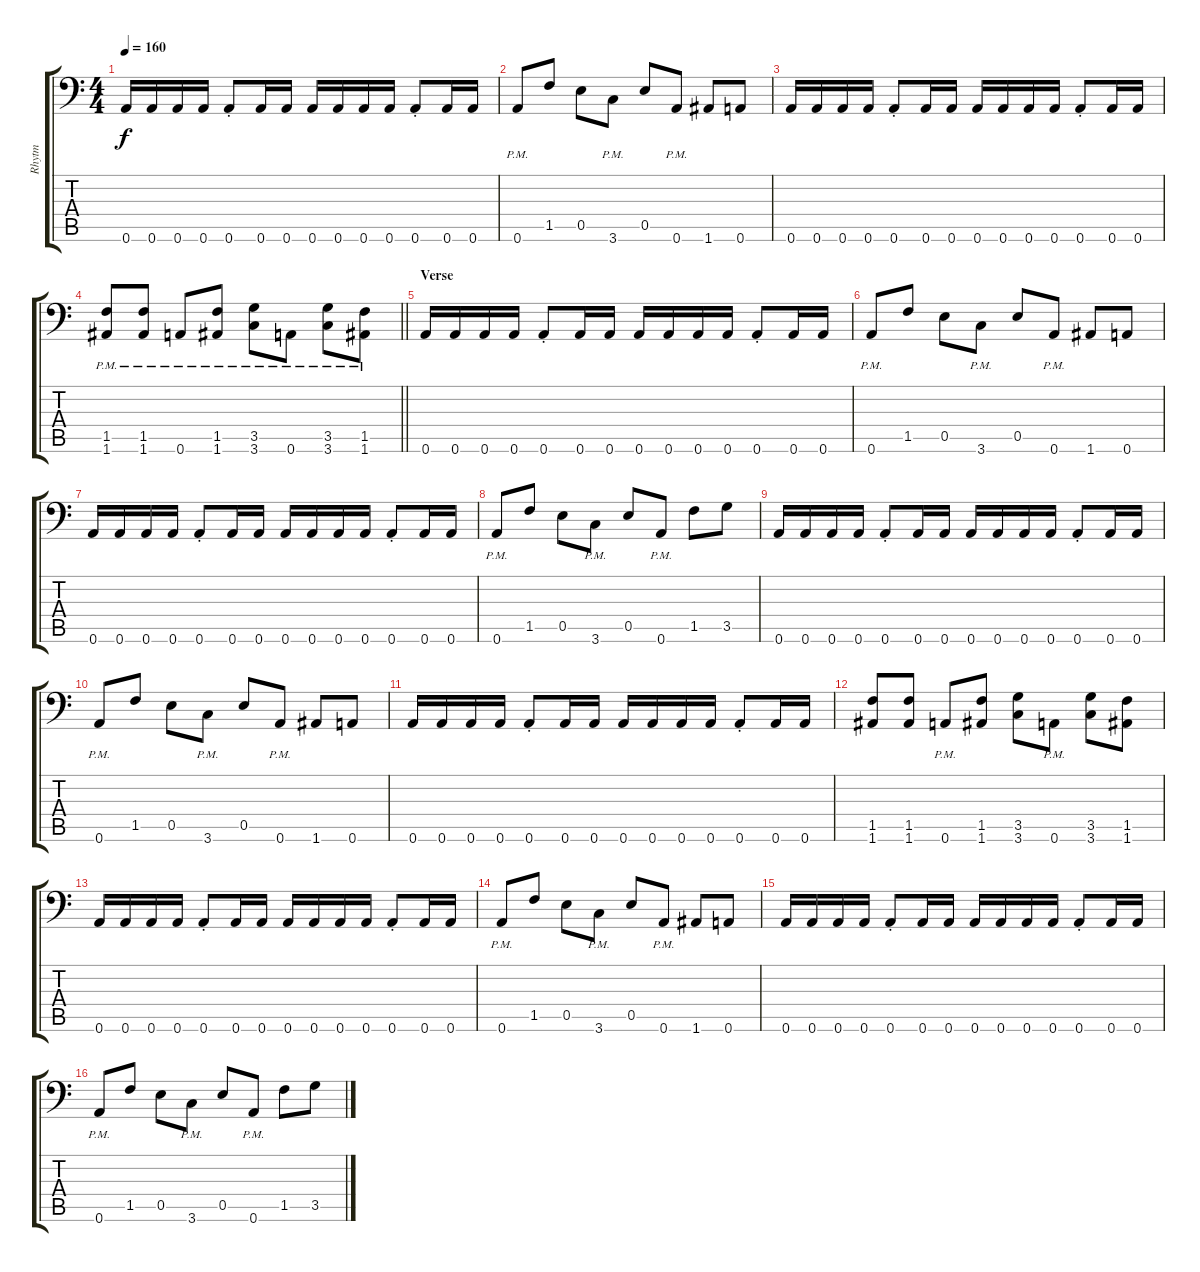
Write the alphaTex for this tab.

\track ("Rhytm" "Rhytm") {instrument distortionguitar}
\staff {score tabs}
\tuning (B3 Gb3 D3 A2 E2 A1) {hide}
\ts (4 4)
\tempo 160
\clef f4
\ks c
0.6.16{dy f} 0.6.16 0.6.16 0.6.16 0.6{st}.8 0.6.16 0.6.16 0.6.16 0.6.16 0.6.16 0.6.16 0.6{st}.8 0.6.16 0.6.16 |
0.6{pm}.8 1.5.8 0.5.8 3.6{pm}.8 0.5.8 0.6{pm}.8 1.6.8 0.6.8 |
0.6.16 0.6.16 0.6.16 0.6.16 0.6{st}.8 0.6.16 0.6.16 0.6.16 0.6.16 0.6.16 0.6.16 0.6{st}.8 0.6.16 0.6.16 |
\barLineRight lightlight
(1.5 1.6{pm}).8 (1.5 1.6{pm}).8 0.6{pm}.8 (1.5 1.6{pm}).8 (3.5 3.6{pm}).8 0.6{pm}.8 (3.5 3.6{pm}).8 (1.5 1.6{pm}).8 |
\section ("" "Verse")
0.6.16 0.6.16 0.6.16 0.6.16 0.6{st}.8 0.6.16 0.6.16 0.6.16 0.6.16 0.6.16 0.6.16 0.6{st}.8 0.6.16 0.6.16 |
0.6{pm}.8 1.5.8 0.5.8 3.6{pm}.8 0.5.8 0.6{pm}.8 1.6.8 0.6.8 |
0.6.16 0.6.16 0.6.16 0.6.16 0.6{st}.8 0.6.16 0.6.16 0.6.16 0.6.16 0.6.16 0.6.16 0.6{st}.8 0.6.16 0.6.16 |
0.6{pm}.8 1.5.8 0.5.8 3.6{pm}.8 0.5.8 0.6{pm}.8 1.5.8 3.5.8 |
0.6.16 0.6.16 0.6.16 0.6.16 0.6{st}.8 0.6.16 0.6.16 0.6.16 0.6.16 0.6.16 0.6.16 0.6{st}.8 0.6.16 0.6.16 |
0.6{pm}.8 1.5.8 0.5.8 3.6{pm}.8 0.5.8 0.6{pm}.8 1.6.8 0.6.8 |
0.6.16 0.6.16 0.6.16 0.6.16 0.6{st}.8 0.6.16 0.6.16 0.6.16 0.6.16 0.6.16 0.6.16 0.6{st}.8 0.6.16 0.6.16 |
(1.5 1.6).8 (1.5 1.6).8 0.6{pm}.8 (1.5 1.6).8 (3.5 3.6).8 0.6{pm}.8 (3.5 3.6).8 (1.5 1.6).8 |
0.6.16 0.6.16 0.6.16 0.6.16 0.6{st}.8 0.6.16 0.6.16 0.6.16 0.6.16 0.6.16 0.6.16 0.6{st}.8 0.6.16 0.6.16 |
0.6{pm}.8 1.5.8 0.5.8 3.6{pm}.8 0.5.8 0.6{pm}.8 1.6.8 0.6.8 |
0.6.16 0.6.16 0.6.16 0.6.16 0.6{st}.8 0.6.16 0.6.16 0.6.16 0.6.16 0.6.16 0.6.16 0.6{st}.8 0.6.16 0.6.16 |
0.6{pm}.8 1.5.8 0.5.8 3.6{pm}.8 0.5.8 0.6{pm}.8 1.5.8 3.5.8
